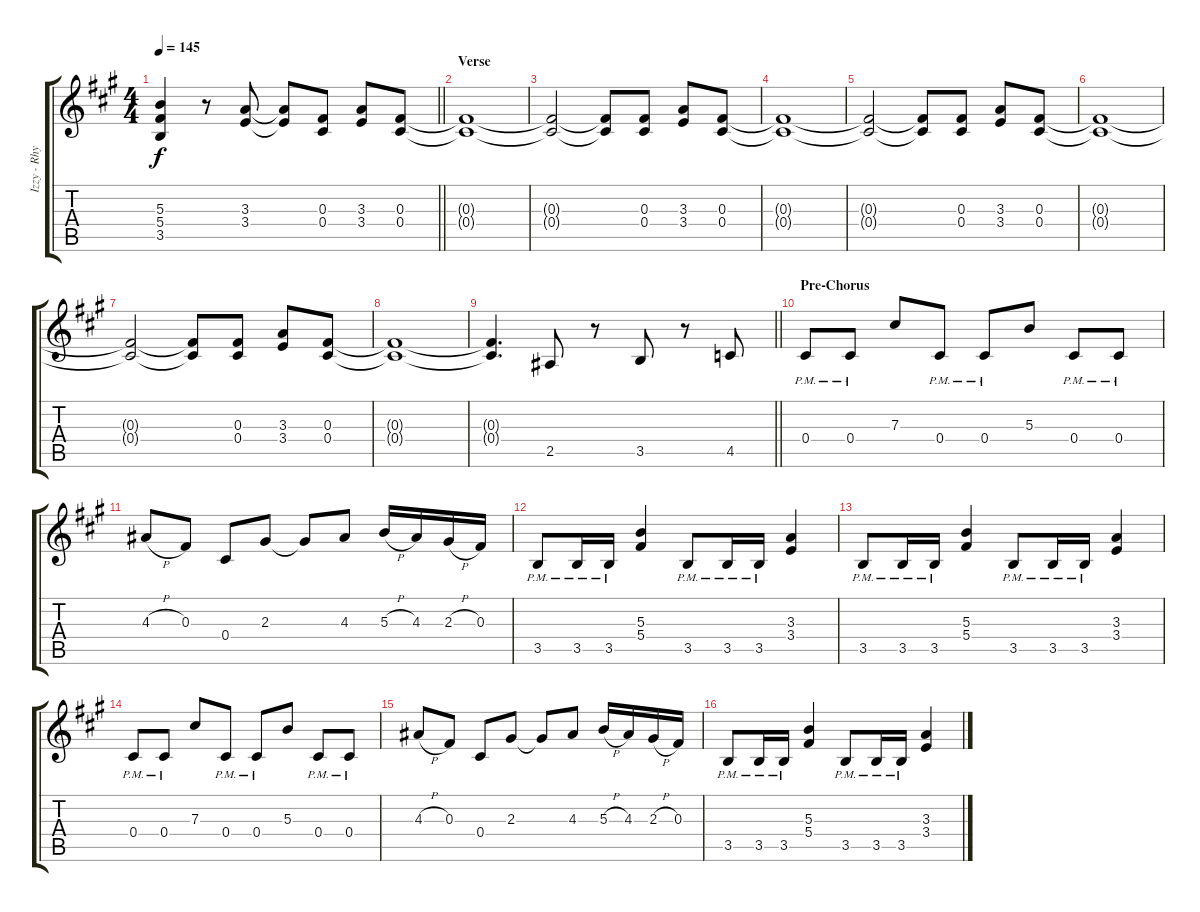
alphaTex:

\track ("Izzy - Rhythm Guitar" "Izzy - Rhy") {instrument overdrivenguitar}
\staff {score tabs}
\tuning (Eb4 Bb3 Gb3 Db3 Ab2 Eb2) {hide}
\ts (4 4)
\tempo 145
\clef g2
\barLineRight lightlight
\ks a
(5.3 5.4 3.5).4{dy f} r.8 (3.3 3.4).8 (3.3{t} 3.4{t}).8 (0.3 0.4).8 (3.3 3.4).8 (0.3 0.4).8 |
\section ("" "Verse")
(0.3{t} 0.4{t}).1 |
(0.3{t} 0.4{t}).2 (0.3{t} 0.4{t}).8 (0.3 0.4).8 (3.3 3.4).8 (0.3 0.4).8 |
(0.3{t} 0.4{t}).1 |
(0.3{t} 0.4{t}).2 (0.3{t} 0.4{t}).8 (0.3 0.4).8 (3.3 3.4).8 (0.3 0.4).8 |
(0.3{t} 0.4{t}).1 |
(0.3{t} 0.4{t}).2 (0.3{t} 0.4{t}).8 (0.3 0.4).8 (3.3 3.4).8 (0.3 0.4).8 |
(0.3{t} 0.4{t}).1 |
\barLineRight lightlight
(0.3{t} 0.4{t}).4{d} 2.5.8 r.8 3.5.8 r.8 4.5.8 |
\section ("" "Pre-Chorus")
0.4{pm}.8 0.4{pm}.8 7.3.8 0.4{pm}.8 0.4{pm}.8 5.3.8 0.4{pm}.8 0.4{pm}.8 |
4.3{h}.8 0.3.8 0.4.8 2.3.8 2.3{t}.8 4.3.8 5.3{h}.16 4.3.16 2.3{h}.16 0.3.16 |
3.5{pm}.8 3.5{pm}.16 3.5{pm}.16 (5.3 5.4).4 3.5{pm}.8 3.5{pm}.16 3.5{pm}.16 (3.3 3.4).4 |
3.5{pm}.8 3.5{pm}.16 3.5{pm}.16 (5.3 5.4).4 3.5{pm}.8 3.5{pm}.16 3.5{pm}.16 (3.3 3.4).4 |
0.4{pm}.8 0.4{pm}.8 7.3.8 0.4{pm}.8 0.4{pm}.8 5.3.8 0.4{pm}.8 0.4{pm}.8 |
4.3{h}.8 0.3.8 0.4.8 2.3.8 2.3{t}.8 4.3.8 5.3{h}.16 4.3.16 2.3{h}.16 0.3.16 |
3.5{pm}.8 3.5{pm}.16 3.5{pm}.16 (5.3 5.4).4 3.5{pm}.8 3.5{pm}.16 3.5{pm}.16 (3.3 3.4).4
